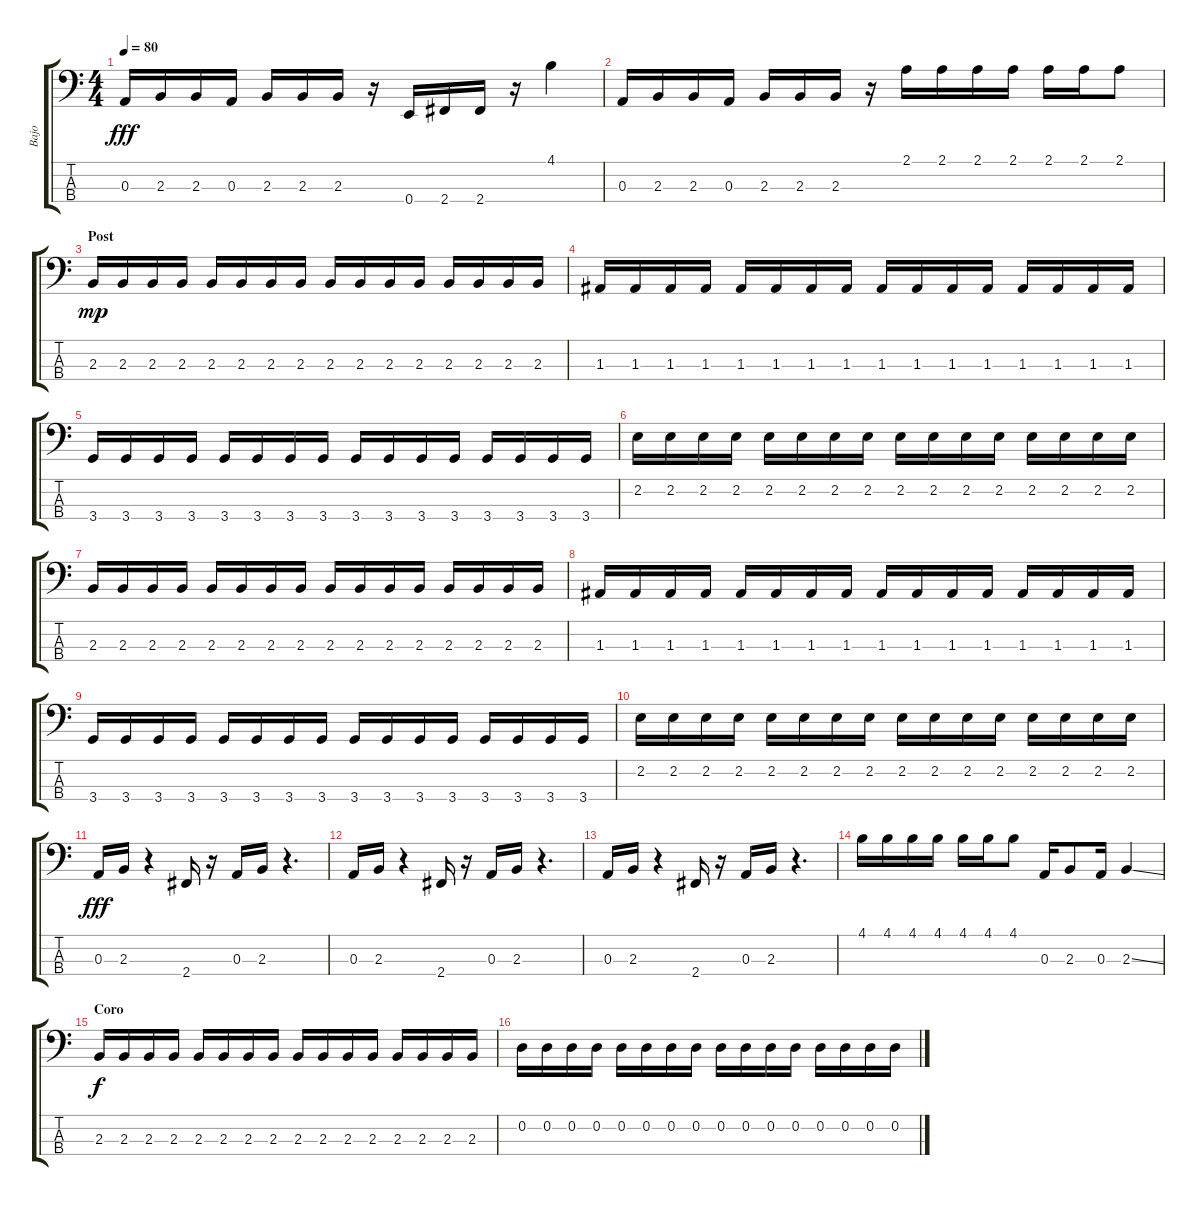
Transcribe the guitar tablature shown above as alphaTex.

\track ("Bajo" "Bajo") {instrument electricbasspick}
\staff {score tabs}
\tuning (G2 D2 A1 E1) {hide}
\ts (4 4)
\tempo 80
\clef f4
\ks c
0.3.16{dy fff} 2.3.16 2.3.16 0.3.16 2.3.16 2.3.16 2.3.16 r.16 0.4.16 2.4.16 2.4.16 r.16 4.1.4 |
0.3.16 2.3.16 2.3.16 0.3.16 2.3.16 2.3.16 2.3.16 r.16 2.1.16 2.1.16 2.1.16 2.1.16 2.1.16 2.1.16 2.1.8 |
\section ("" "Post")
2.3.16{dy mp} 2.3.16 2.3.16 2.3.16 2.3.16 2.3.16 2.3.16 2.3.16 2.3.16 2.3.16 2.3.16 2.3.16 2.3.16 2.3.16 2.3.16 2.3.16 |
1.3.16 1.3.16 1.3.16 1.3.16 1.3.16 1.3.16 1.3.16 1.3.16 1.3.16 1.3.16 1.3.16 1.3.16 1.3.16 1.3.16 1.3.16 1.3.16 |
3.4.16 3.4.16 3.4.16 3.4.16 3.4.16 3.4.16 3.4.16 3.4.16 3.4.16 3.4.16 3.4.16 3.4.16 3.4.16 3.4.16 3.4.16 3.4.16 |
2.2.16 2.2.16 2.2.16 2.2.16 2.2.16 2.2.16 2.2.16 2.2.16 2.2.16 2.2.16 2.2.16 2.2.16 2.2.16 2.2.16 2.2.16 2.2.16 |
2.3.16 2.3.16 2.3.16 2.3.16 2.3.16 2.3.16 2.3.16 2.3.16 2.3.16 2.3.16 2.3.16 2.3.16 2.3.16 2.3.16 2.3.16 2.3.16 |
1.3.16 1.3.16 1.3.16 1.3.16 1.3.16 1.3.16 1.3.16 1.3.16 1.3.16 1.3.16 1.3.16 1.3.16 1.3.16 1.3.16 1.3.16 1.3.16 |
3.4.16 3.4.16 3.4.16 3.4.16 3.4.16 3.4.16 3.4.16 3.4.16 3.4.16 3.4.16 3.4.16 3.4.16 3.4.16 3.4.16 3.4.16 3.4.16 |
2.2.16 2.2.16 2.2.16 2.2.16 2.2.16 2.2.16 2.2.16 2.2.16 2.2.16 2.2.16 2.2.16 2.2.16 2.2.16 2.2.16 2.2.16 2.2.16 |
0.3.16{dy fff} 2.3.16 r.4 2.4.16 r.16 0.3.16 2.3.16 r.4{d} |
0.3.16 2.3.16 r.4 2.4.16 r.16 0.3.16 2.3.16 r.4{d} |
0.3.16 2.3.16 r.4 2.4.16 r.16 0.3.16 2.3.16 r.4{d} |
4.1.16 4.1.16 4.1.16 4.1.16 4.1.16 4.1.16 4.1.8 0.3.16 2.3.8 0.3.16 2.3{ss}.4 |
\section ("" "Coro")
2.3.16{dy f} 2.3.16 2.3.16 2.3.16 2.3.16 2.3.16 2.3.16 2.3.16 2.3.16 2.3.16 2.3.16 2.3.16 2.3.16 2.3.16 2.3.16 2.3.16 |
0.2.16 0.2.16 0.2.16 0.2.16 0.2.16 0.2.16 0.2.16 0.2.16 0.2.16 0.2.16 0.2.16 0.2.16 0.2.16 0.2.16 0.2.16 0.2.16
